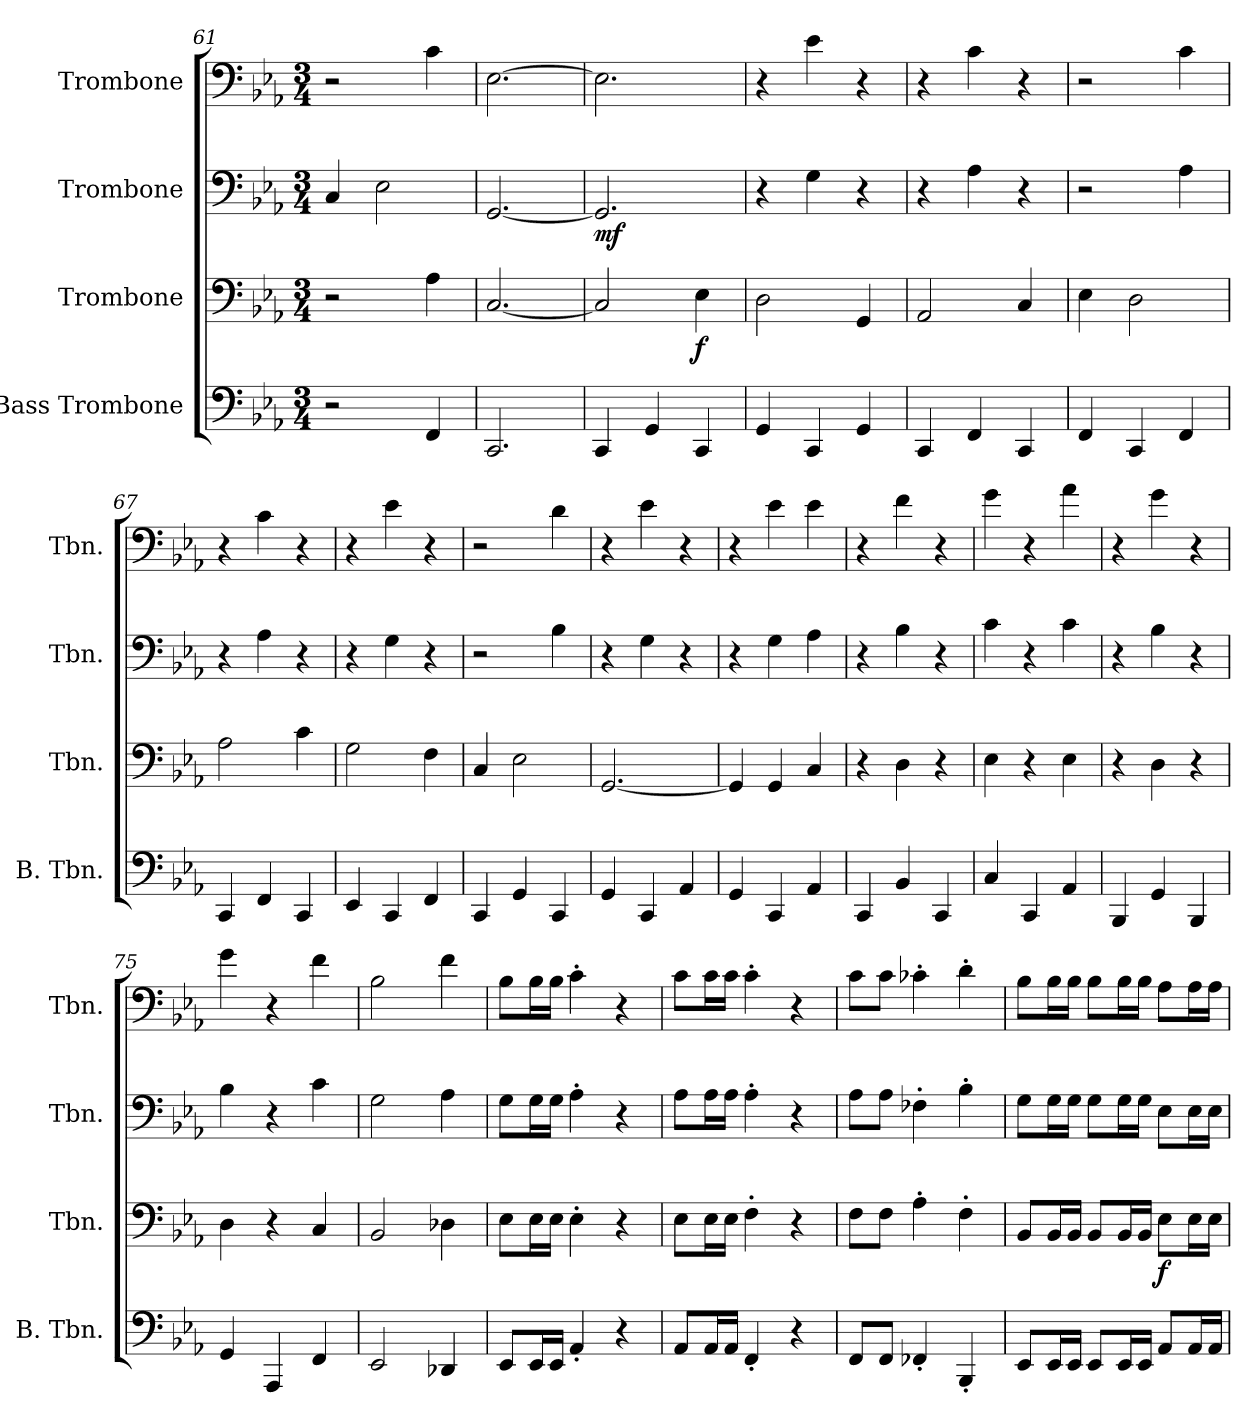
**kern	**kern	**dynam	**kern	**dynam	**kern
*part4	*part3	*part3	*part2	*part2	*part1
*staff4	*staff3	*staff3	*staff2	*staff2	*staff1
*I"Bass Trombone	*I"Trombone	*	*I"Trombone	*	*I"Trombone
*I'B. Tbn.	*I'Tbn.	*	*I'Tbn.	*	*I'Tbn.
*clefF4	*clefF4	*	*clefF4	*	*clefF4
*k[b-e-a-]	*k[b-e-a-]	*	*k[b-e-a-]	*	*k[b-e-a-]
*M3/4	*M3/4	*	*M3/4	*	*M3/4
=61	=61	=61	=61	=61	=61
2r	2r	.	4C/	.	2r
.	.	.	2E-\	.	.
4FF/	4A-\	.	.	.	4c\
=62	=62	=62	=62	=62	=62
2.CC/	[2.C/	.	[2.GG/	.	[2.E-\
=63	=63	=63	=63	=63	=63
!	!	!	!	!LO:DY:b	!
4CC/	2C/]	.	2.GG/]	mf	2.E-\]
4GG/	.	.	.	.	.
!	!	!LO:DY:b	!	!	!
4CC/	4E-\	f	.	.	.
=64	=64	=64	=64	=64	=64
4GG/	2D\	.	4r	.	4r
4CC/	.	.	4G\	.	4e-\
4GG/	4GG/	.	4r	.	4r
=65	=65	=65	=65	=65	=65
4CC/	2AA-/	.	4r	.	4r
4FF/	.	.	4A-\	.	4c\
4CC/	4C/	.	4r	.	4r
=66	=66	=66	=66	=66	=66
4FF/	4E-\	.	2r	.	2r
4CC/	2D\	.	.	.	.
4FF/	.	.	4A-\	.	4c\
=67	=67	=67	=67	=67	=67
4CC/	2A-\	.	4r	.	4r
4FF/	.	.	4A-\	.	4c\
4CC/	4c\	.	4r	.	4r
=68	=68	=68	=68	=68	=68
4EE-/	2G\	.	4r	.	4r
4CC/	.	.	4G\	.	4e-\
4FF/	4F\	.	4r	.	4r
=69	=69	=69	=69	=69	=69
4CC/	4C/	.	2r	.	2r
4GG/	2E-\	.	.	.	.
4CC/	.	.	4B-\	.	4d\
=70	=70	=70	=70	=70	=70
4GG/	[2.GG/	.	4r	.	4r
4CC/	.	.	4G\	.	4e-\
4AA-/	.	.	4r	.	4r
=71	=71	=71	=71	=71	=71
4GG/	4GG/]	.	4r	.	4r
4CC/	4GG/	.	4G\	.	4e-\
4AA-/	4C/	.	4A-\	.	4e-\
=72	=72	=72	=72	=72	=72
4CC/	4r	.	4r	.	4r
4BB-/	4D\	.	4B-\	.	4f\
4CC/	4r	.	4r	.	4r
=73	=73	=73	=73	=73	=73
4C/	4E-\	.	4c\	.	4g\
4CC/	4r	.	4r	.	4r
4AA-/	4E-\	.	4c\	.	4a-\
!!LO:LB:g=z
=74	=74	=74	=74	=74	=74
4BBB-/	4r	.	4r	.	4r
4GG/	4D\	.	4B-\	.	4g\
4BBB-/	4r	.	4r	.	4r
=75	=75	=75	=75	=75	=75
4GG/	4D\	.	4B-\	.	4g\
4AAA-/	4r	.	4r	.	4r
4FF/	4C/	.	4c\	.	4f\
=76	=76	=76	=76	=76	=76
2EE-/	2BB-/	.	2G\	.	2B-\
4DD-X/	4D-X\	.	4A-\	.	4f\
=77	=77	=77	=77	=77	=77
8EE-/L	8E-\L	.	8G\L	.	8B-\L
16EE-/L	16E-\L	.	16G\L	.	16B-\L
16EE-/JJ	16E-\JJ	.	16G\JJ	.	16B-\JJ
4AA-'/	4E-'\	.	4A-'\	.	4c'\
4r	4r	.	4r	.	4r
=78	=78	=78	=78	=78	=78
8AA-/L	8E-\L	.	8A-\L	.	8c\L
16AA-/L	16E-\L	.	16A-\L	.	16c\L
16AA-/JJ	16E-\JJ	.	16A-\JJ	.	16c\JJ
4FF'/	4F'\	.	4A-'\	.	4c'\
4r	4r	.	4r	.	4r
=79	=79	=79	=79	=79	=79
8FF/L	8F\L	.	8A-\L	.	8c\L
8FF/J	8F\J	.	8A-\J	.	8c\J
4FF-X'/	4A-'\	.	4F-X'\	.	4c-X'\
4BBB-'/	4F'\	.	4B-'\	.	4d'\
=80	=80	=80	=80	=80	=80
8EE-/L	8BB-/L	.	8G\L	.	8B-\L
16EE-/L	16BB-/L	.	16G\L	.	16B-\L
16EE-/JJ	16BB-/JJ	.	16G\JJ	.	16B-\JJ
8EE-/L	8BB-/L	.	8G\L	.	8B-\L
16EE-/L	16BB-/L	.	16G\L	.	16B-\L
16EE-/JJ	16BB-/JJ	.	16G\JJ	.	16B-\JJ
!	!	!LO:DY:b	!	!	!
8AA-/L	8E-\L	f	8E-\L	.	8A-\L
16AA-/L	16E-\L	.	16E-\L	.	16A-\L
16AA-/JJ	16E-\JJ	.	16E-\JJ	.	16A-\JJ
=	=	=	=	=	=
*-	*-	*-	*-	*-	*-
